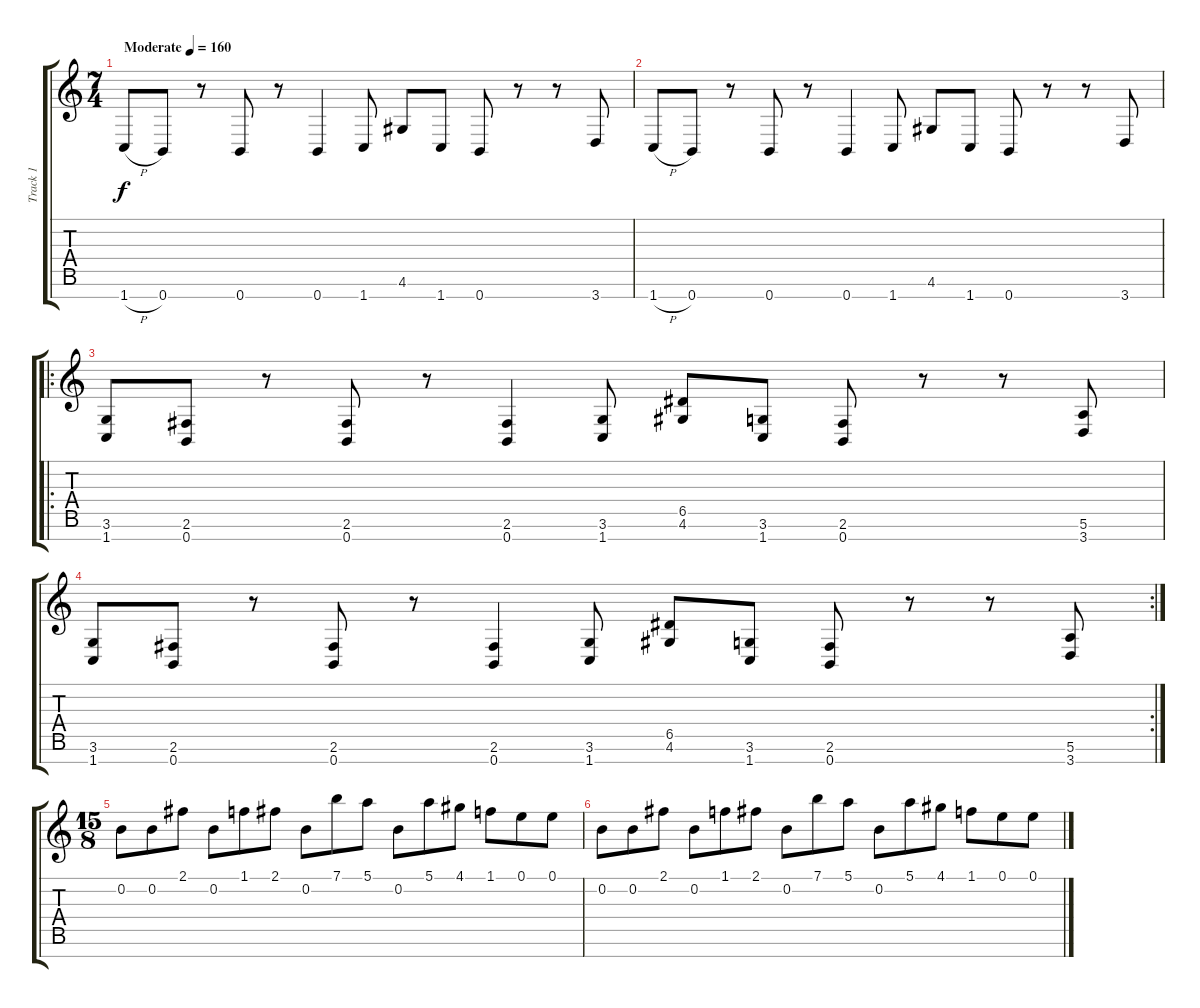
\track ("Track 1" "Track 1") {instrument distortionguitar}
\staff {score tabs}
\tuning (E4 B3 G3 D3 A2 E2 B1) {hide}
\ts (7 4)
\tempo (160 "Moderate")
\clef g2
\ks c
1.7{h}.8{dy f instrument distortionguitar} 0.7.8 r.8 0.7.8 r.8 0.7.4 1.7.8 4.6.8 1.7.8 0.7.8 r.8 r.8 3.7.8 |
1.7{h}.8 0.7.8 r.8 0.7.8 r.8 0.7.4 1.7.8 4.6.8 1.7.8 0.7.8 r.8 r.8 3.7.8 |
\ro
(3.6 1.7).8 (2.6 0.7).8 r.8 (2.6 0.7).8 r.8 (2.6 0.7).4 (3.6 1.7).8 (6.5 4.6).8 (3.6 1.7).8 (2.6 0.7).8 r.8 r.8 (5.6 3.7).8 |
\rc 2
(3.6 1.7).8 (2.6 0.7).8 r.8 (2.6 0.7).8 r.8 (2.6 0.7).4 (3.6 1.7).8 (6.5 4.6).8 (3.6 1.7).8 (2.6 0.7).8 r.8 r.8 (5.6 3.7).8 |
\ts (15 8)
0.2.8 0.2.8 2.1.8 0.2.8 1.1.8 2.1.8 0.2.8 7.1.8 5.1.8 0.2.8 5.1.8 4.1.8 1.1.8 0.1.8 0.1.8 |
0.2.8 0.2.8 2.1.8 0.2.8 1.1.8 2.1.8 0.2.8 7.1.8 5.1.8 0.2.8 5.1.8 4.1.8 1.1.8 0.1.8 0.1.8
